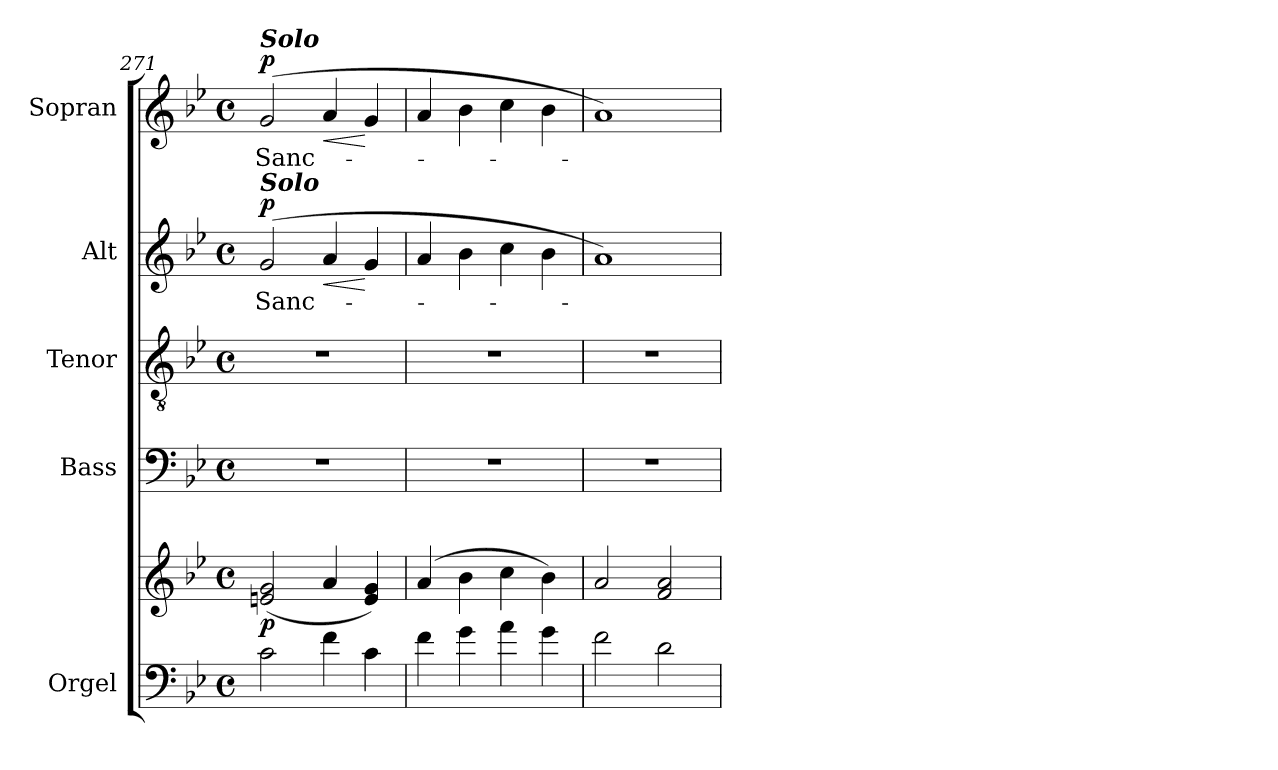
**kern	**kern	**dynam	**kern	**kern	**kern	**text	**dynam	**kern	**text	**dynam
*part5	*part5	*part5	*part4	*part3	*part2	*part2	*part2	*part1	*part1	*part1
*staff6	*staff5	*staff5/6	*staff4	*staff3	*staff2	*staff2	*staff2	*staff1	*staff1	*staff1
*I"Orgel	*	*	*I"Bass	*I"Tenor	*I"Alt	*	*	*I"Sopran	*	*
*I'Org.	*	*	*I'B.	*I'T.	*I'A.	*	*	*I'S.	*	*
*clefF4	*clefG2	*	*clefF4	*clefGv2	*clefG2	*	*	*clefG2	*	*
*k[b-e-]	*k[b-e-]	*	*k[b-e-]	*k[b-e-]	*k[b-e-]	*	*	*k[b-e-]	*	*
*B-:	*B-:	*	*B-:	*B-:	*B-:	*	*	*B-:	*	*
*M4/4	*M4/4	*	*M4/4	*M4/4	*M4/4	*	*	*M4/4	*	*
*met(c)	*met(c)	*	*met(c)	*met(c)	*met(c)	*	*	*met(c)	*	*
=271	=271	=271	=271	=271	=271	=271	=271	=271	=271	=271
!	!	!	!	!	!	!	!	!LO:TX:a:Bi:t=Solo	!	!
!	!	!	!	!	!LO:TX:a:Bi:t=Solo	!	!	!	!	!
!	!	!LO:DY:b	!	!	!	!LO:LY:b	!LO:DY:a	!	!LO:LY:b	!LO:DY:a
2c\	(<2en/ 2g/	p	1r	1r	(2g/	Sanc-	p	(2g/	Sanc-	p
!	!	!	!	!	!	!	!LO:HP:b	!	!	!LO:HP:b
4f\	4a/	.	.	.	4a/	.	<	4a/	.	<
4c\	4e/ 4g/)	.	.	.	4g/	.	[	4g/	.	[
=272	=272	=272	=272	=272	=272	=272	=272	=272	=272	=272
4f\	(4a/	.	1r	1r	4a/	.	.	4a/	.	.
4g\	4b-\	.	.	.	4b-\	.	.	4b-\	.	.
4a\	4cc\	.	.	.	4cc\	.	.	4cc\	.	.
4g\	4b-\)	.	.	.	4b-\	.	.	4b-\	.	.
=273	=273	=273	=273	=273	=273	=273	=273	=273	=273	=273
2f\	2a/	.	1r	1r	1a)	.	.	1a)	.	.
2d\	2f/ 2a/	.	.	.	.	.	.	.	.	.
=	=	=	=	=	=	=	=	=	=	=
*-	*-	*-	*-	*-	*-	*-	*-	*-	*-	*-
